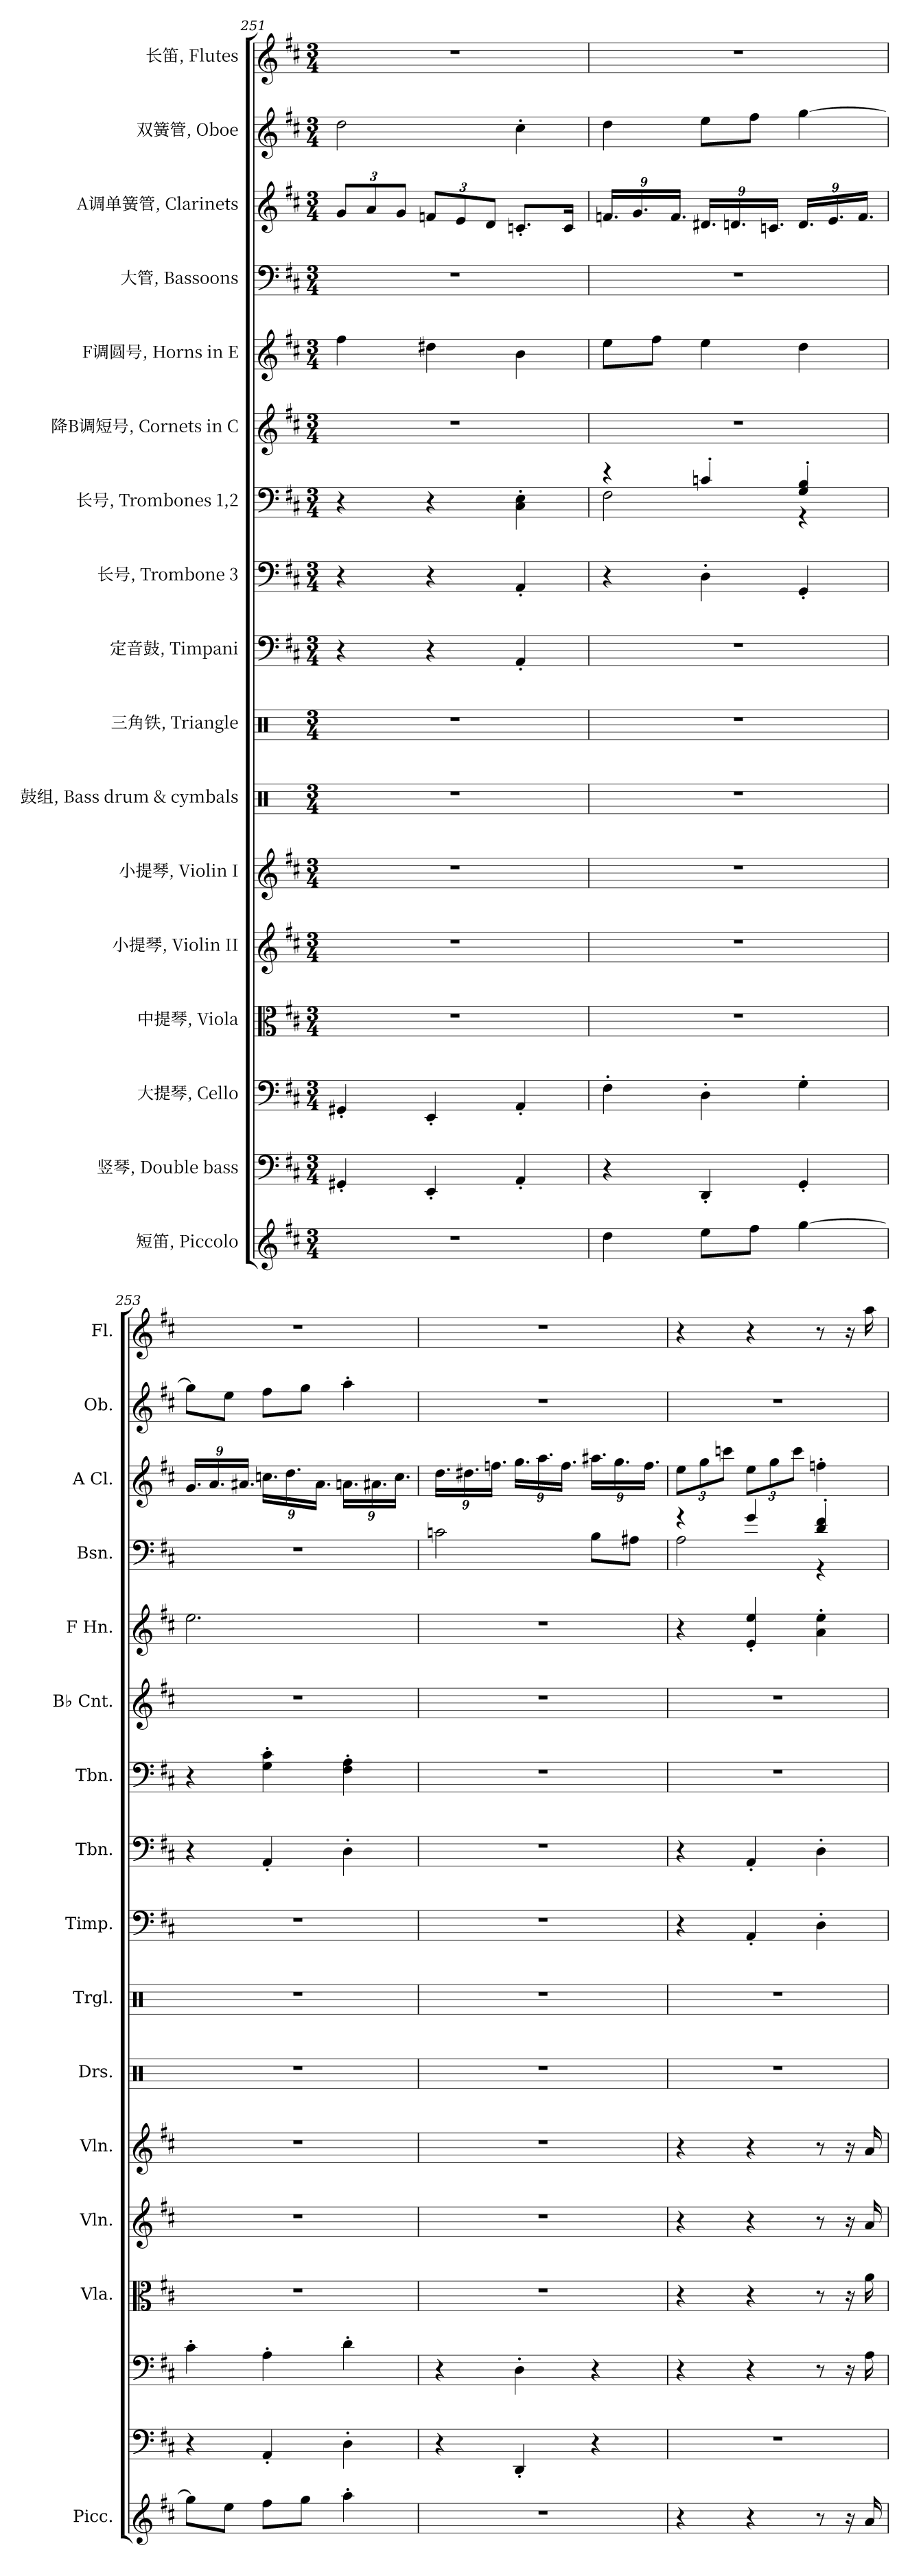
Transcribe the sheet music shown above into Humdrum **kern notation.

**kern	**kern	**kern	**kern	**kern	**kern	**kern	**kern	**kern	**kern	**kern	**kern	**kern	**kern	**kern	**kern	**kern
*part17	*part16	*part15	*part14	*part13	*part12	*part11	*part10	*part9	*part8	*part7	*part6	*part5	*part4	*part3	*part2	*part1
*staff17	*staff16	*staff15	*staff14	*staff13	*staff12	*staff11	*staff10	*staff9	*staff8	*staff7	*staff6	*staff5	*staff4	*staff3	*staff2	*staff1
*I"短笛, Piccolo	*I"竖琴, Double bass	*I"大提琴, Cello	*I"中提琴, Viola	*I"小提琴, Violin II	*I"小提琴, Violin I	*I"鼓组, Bass drum &amp; cymbals	*I"三角铁, Triangle	*I"定音鼓, Timpani	*I"长号, Trombone 3	*I"长号, Trombones 1,2	*I"降B调短号, Cornets in C	*I"F调圆号, Horns in E	*I"大管, Bassoons	*I"A调单簧管, Clarinets	*I"双簧管, Oboe	*I"长笛, Flutes
*I'Picc.	*	*	*I'Vla.	*I'Vln.	*I'Vln.	*I'Drs.	*I'Trgl.	*I'Timp.	*I'Tbn.	*I'Tbn.	*I'B♭ Cnt.	*I'F Hn.	*I'Bsn.	*I'A Cl.	*I'Ob.	*I'Fl.
*clefG2	*clefF4	*clefF4	*clefC3	*clefG2	*clefG2	*clefX	*clefX	*clefF4	*clefF4	*clefF4	*clefG2	*clefG2	*clefF4	*clefG2	*clefG2	*clefG2
*ITrd-7c-12	*	*	*	*	*	*	*	*	*	*	*ITrd1c2	*ITrd4c7	*	*ITrd2c3	*	*
*k[f#c#]	*k[f#c#]	*k[f#c#]	*k[f#c#]	*k[f#c#]	*k[f#c#]	*k[]	*k[]	*k[f#c#]	*k[f#c#]	*k[f#c#]	*k[]	*k[f#]	*k[f#c#]	*k[f#c#g#d#a#]	*k[f#c#]	*k[f#c#]
*M3/4	*M3/4	*M3/4	*M3/4	*M3/4	*M3/4	*M3/4	*M3/4	*M3/4	*M3/4	*M3/4	*M3/4	*M3/4	*M3/4	*M3/4	*M3/4	*M3/4
*	*	*	*	*	*	*	*	*	*	*	*	*	*	*Xbrackettup	*	*
=251	=251	=251	=251	=251	=251	=251	=251	=251	=251	=251	=251	=251	=251	=251	=251	=251
2.r	4GG#X'/	4GG#X'/	2.r	2.r	2.r	2.r	2.r	4r	4r	4r	2.r	4b\	2.r	12e/L	2dd\	2.r
.	.	.	.	.	.	.	.	.	.	.	.	.	.	12f#/	.	.
.	.	.	.	.	.	.	.	.	.	.	.	.	.	12e/J	.	.
.	4EE'/	4EE'/	.	.	.	.	.	4r	4r	4r	.	4g#X\	.	12dn/L	.	.
.	.	.	.	.	.	.	.	.	.	.	.	.	.	12c#/	.	.
.	.	.	.	.	.	.	.	.	.	.	.	.	.	12B/J	.	.
.	4AA'/	4AA'/	.	.	.	.	.	4AA'/	4AA'/	4C#\' 4E\'	.	4e\	.	8.An'/L	4cc#'\	.
.	.	.	.	.	.	.	.	.	.	.	.	.	.	16A/Jk	.	.
!!LO:PB:g=z
=252	=252	=252	=252	=252	=252	=252	=252	=252	=252	=252	=252	=252	=252	=252	=252	=252
*	*	*	*	*	*	*	*	*	*	*^	*	*	*	*	*	*
4ddd\	4r	4F#'\	2.r	2.r	2.r	2.r	2.r	2.r	4r	4r	2F#\	2.r	8a\L	2.r	18.dn/LL	4dd\	2.r
.	.	.	.	.	.	.	.	.	.	.	.	.	.	.	18.e/	.	.
.	.	.	.	.	.	.	.	.	.	.	.	.	8b\J	.	.	.	.
.	.	.	.	.	.	.	.	.	.	.	.	.	.	.	18.d/JJ	.	.
8eee\L	4DD'/	4D'\	.	.	.	.	.	.	4D'\	4cn'/	.	.	4a\	.	18.B#X/LL	8ee\L	.
.	.	.	.	.	.	.	.	.	.	.	.	.	.	.	18.Bn/	.	.
8fff#\J	.	.	.	.	.	.	.	.	.	.	.	.	.	.	.	8ff#\J	.
.	.	.	.	.	.	.	.	.	.	.	.	.	.	.	18.An/JJ	.	.
[4ggg\	4GG'/	4G'\	.	.	.	.	.	.	4GG'/	4G/' 4B/'	4r	.	4g\	.	18.B/LL	[4gg\	.
.	.	.	.	.	.	.	.	.	.	.	.	.	.	.	18.c#/	.	.
.	.	.	.	.	.	.	.	.	.	.	.	.	.	.	18.d/JJ	.	.
*	*	*	*	*	*	*	*	*	*	*v	*v	*	*	*	*	*	*
=253	=253	=253	=253	=253	=253	=253	=253	=253	=253	=253	=253	=253	=253	=253	=253	=253
8ggg\L]	4r	4c#'\	2.r	2.r	2.r	2.r	2.r	2.r	4r	4r	2.r	2.a\	2.r	18.e/LL	8gg\L]	2.r
.	.	.	.	.	.	.	.	.	.	.	.	.	.	18.f#/	.	.
8eee\J	.	.	.	.	.	.	.	.	.	.	.	.	.	.	8ee\J	.
.	.	.	.	.	.	.	.	.	.	.	.	.	.	18.f##X/JJ	.	.
8fff#\L	4AA'/	4A'\	.	.	.	.	.	.	4AA'/	4G\' 4c#\'	.	.	.	18.an\LL	8ff#\L	.
.	.	.	.	.	.	.	.	.	.	.	.	.	.	18.b\	.	.
8ggg\J	.	.	.	.	.	.	.	.	.	.	.	.	.	.	8gg\J	.
.	.	.	.	.	.	.	.	.	.	.	.	.	.	18.f##\JJ	.	.
4aaa'\	4D'\	4d'\	.	.	.	.	.	.	4D'\	4F#\' 4A\'	.	.	.	18.f#X\LL	4aa'\	.
.	.	.	.	.	.	.	.	.	.	.	.	.	.	18.f##X\	.	.
.	.	.	.	.	.	.	.	.	.	.	.	.	.	18.a\JJ	.	.
!!LO:PB:g=z
=254	=254	=254	=254	=254	=254	=254	=254	=254	=254	=254	=254	=254	=254	=254	=254	=254
2.r	4r	4r	2.r	2.r	2.r	2.r	2.r	2.r	2.r	2.r	2.r	2.r	2cn\	18.b\LL	2.r	2.r
.	.	.	.	.	.	.	.	.	.	.	.	.	.	18.b#X\	.	.
.	.	.	.	.	.	.	.	.	.	.	.	.	.	18.ddn\JJ	.	.
.	4DD'/	4D'\	.	.	.	.	.	.	.	.	.	.	.	18.ee\LL	.	.
.	.	.	.	.	.	.	.	.	.	.	.	.	.	18.ff#\	.	.
.	.	.	.	.	.	.	.	.	.	.	.	.	.	18.dd\JJ	.	.
.	4r	4r	.	.	.	.	.	.	.	.	.	.	8B\L	18.ff##X\LL	.	.
.	.	.	.	.	.	.	.	.	.	.	.	.	.	18.ee\	.	.
.	.	.	.	.	.	.	.	.	.	.	.	.	8A#X\J	.	.	.
.	.	.	.	.	.	.	.	.	.	.	.	.	.	18.dd\JJ	.	.
=255	=255	=255	=255	=255	=255	=255	=255	=255	=255	=255	=255	=255	=255	=255	=255	=255
*	*	*	*	*	*	*	*	*	*	*	*	*	*^	*	*	*
4r	2.r	4r	4r	4r	4r	2.r	2.r	4r	4r	2.r	2.r	4r	4r	2A\	12cc#\L	2.r	4r
.	.	.	.	.	.	.	.	.	.	.	.	.	.	.	12ee\	.	.
.	.	.	.	.	.	.	.	.	.	.	.	.	.	.	12aan\J	.	.
4r	.	4r	4r	4r	4r	.	.	4AA'/	4AA'/	.	.	4A/' 4a/'	4g/	.	12cc#\L	.	4r
.	.	.	.	.	.	.	.	.	.	.	.	.	.	.	12ee\	.	.
.	.	.	.	.	.	.	.	.	.	.	.	.	.	.	12aa\J	.	.
8r	.	8r	8r	8r	8r	.	.	4D'\	4D'\	.	.	4d\' 4a\'	4d/' 4f#/'	4r	4ddn'\	.	8r
16r	.	16r	16r	16r	16r	.	.	.	.	.	.	.	.	.	.	.	16r
16aa/	.	16A\	16a\	16a/	16a/	.	.	.	.	.	.	.	.	.	.	.	16aa\
*	*	*	*	*	*	*	*	*	*	*	*	*	*v	*v	*	*	*
=	=	=	=	=	=	=	=	=	=	=	=	=	=	=	=	=
*-	*-	*-	*-	*-	*-	*-	*-	*-	*-	*-	*-	*-	*-	*-	*-	*-
